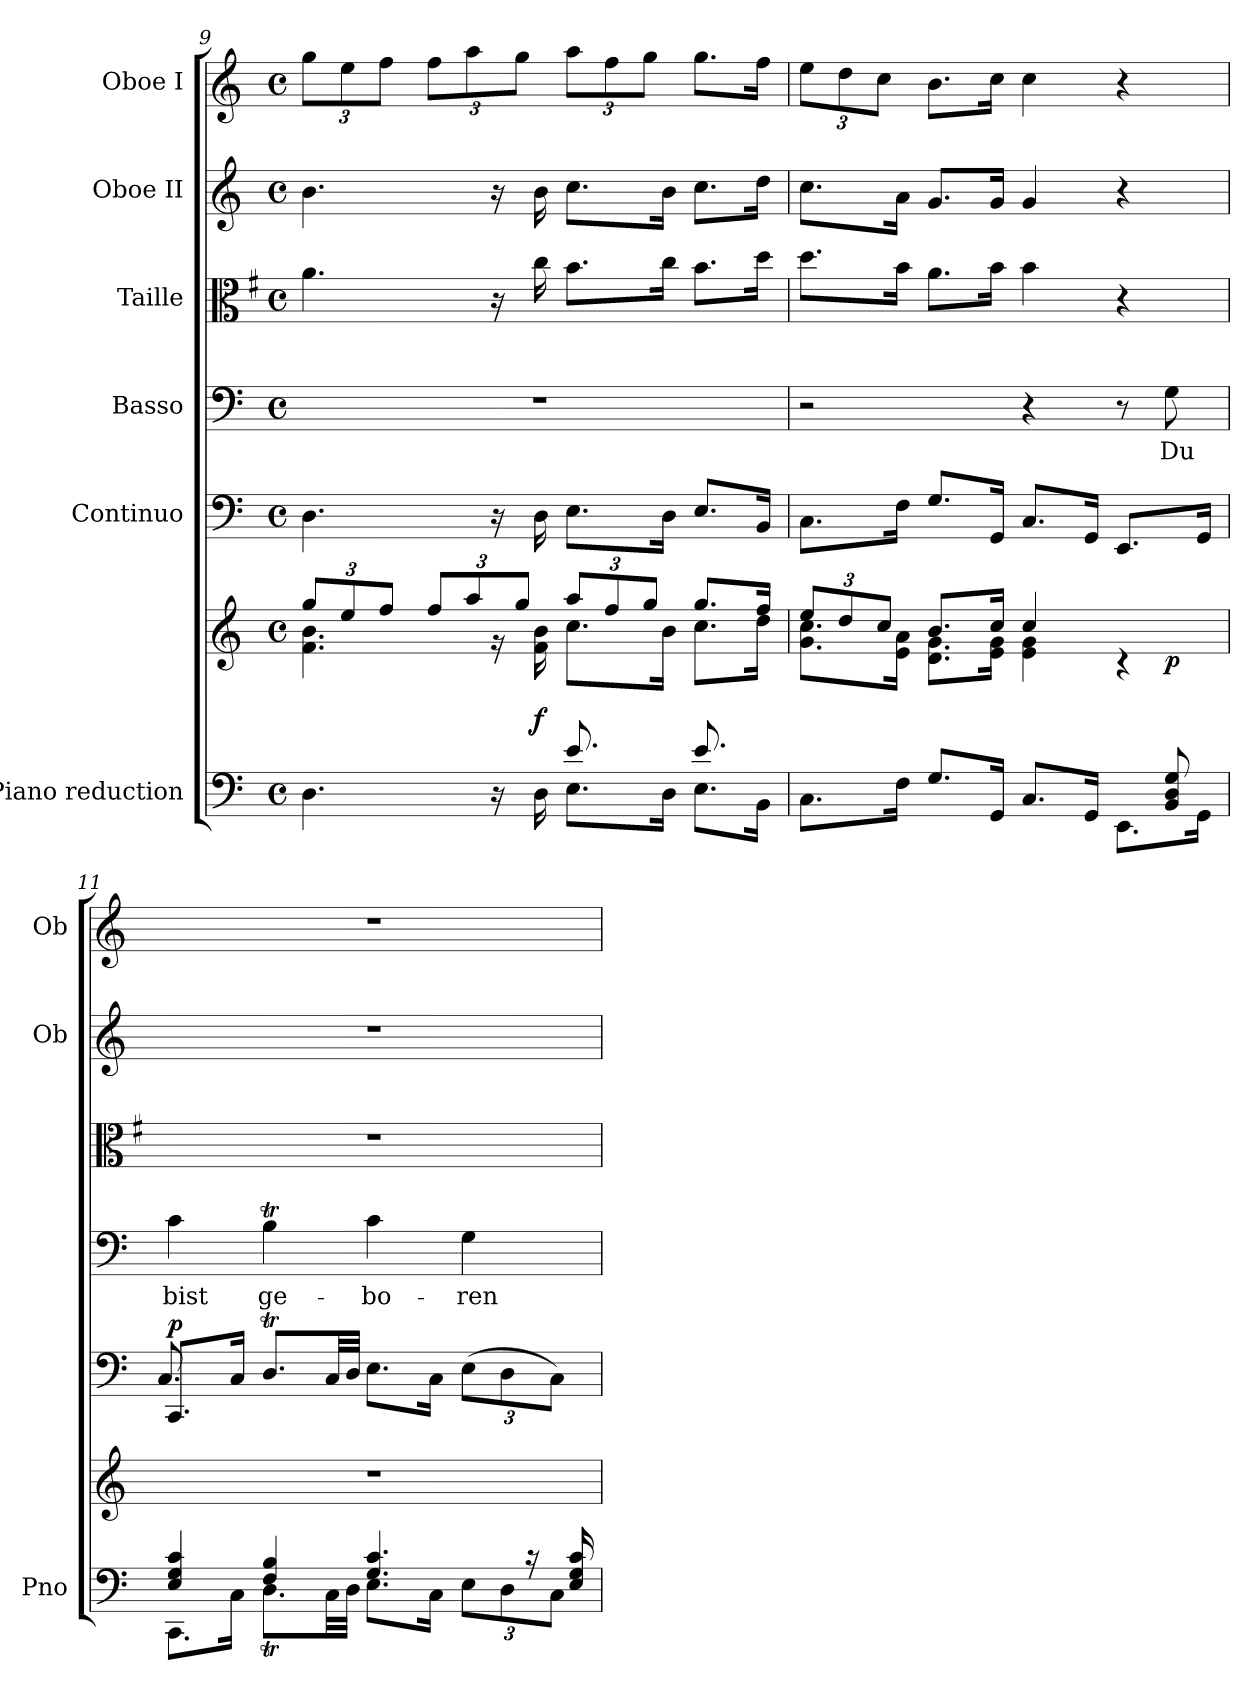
**kern	**kern	**dynam	**kern	**dynam	**kern	**text	**kern	**kern	**kern
*part6	*part6	*part6	*part5	*part5	*part4	*part4	*part3	*part2	*part1
*staff7	*staff6	*staff6/7	*staff5	*staff5	*staff4	*staff4	*staff3	*staff2	*staff1
*I"Piano reduction	*	*	*I"Continuo	*	*I"Basso	*	*I"Taille	*I"Oboe II	*I"Oboe I
*I'Pno	*	*	*	*	*	*	*	*I'Ob	*I'Ob
*clefF4	*clefG2	*	*clefF4	*	*clefF4	*	*clefC3	*clefG2	*clefG2
*	*	*	*	*	*	*	*ITrd4c7	*	*
*k[]	*k[]	*	*k[]	*	*k[]	*	*k[]	*k[]	*k[]
*M4/4	*M4/4	*	*M4/4	*	*M4/4	*	*M4/4	*M4/4	*M4/4
*met(c)	*met(c)	*	*met(c)	*	*met(c)	*	*met(c)	*met(c)	*met(c)
=9	=9	=9	=9	=9	=9	=9	=9	=9	=9
*^	*	*	*	*	*	*	*	*	*
*	*	*Xbrackettup	*	*	*	*	*	*	*	*Xbrackettup
*	*	*^	*	*	*	*	*	*	*	*
*	*	*	*^	*	*	*	*	*	*	*	*
4.ryy	4.D\	12gg/L	4.f\ 4.b\	8.ryy	.	4.D\	.	1r	.	4.d\	4.b\	12gg\L
.	.	12ee/	.	.	.	.	.	.	.	.	.	12ee\
.	.	12ff/J	.	.	.	.	.	.	.	.	.	12ff\J
*	*	*	*v	*v	*	*	*	*	*	*	*	*
.	.	12ff/L	.	.	.	.	.	.	.	.	12ff\L
.	.	12aa/	.	.	.	.	.	.	.	.	12aa\
16r	16ryy	.	16r	.	16r	.	.	.	16r	16r	.
.	.	12gg/J	.	.	.	.	.	.	.	.	12gg\J
!	!	!	!	!LO:DY:b	!	!	!	!	!	!	!
16ryy	16D\	.	16f\ 16b\	f	16D\	.	.	.	16f\	16b\	.
8.e/L	8.E\L	12aa/L	8.cc\L	.	8.E\L	.	.	.	8.e\L	8.cc\L	12aa\L
.	.	12ff/	.	.	.	.	.	.	.	.	12ff\
.	.	12gg/J	.	.	.	.	.	.	.	.	12gg\J
*	*	*	*^	*	*	*	*	*	*	*	*
16ryy	16D\Jk	.	16b\Jk	16f\Jk	.	16D\Jk	.	.	.	16f\Jk	16b\Jk	.
8.e/L	8.E\L	8.gg/L	8.cc\L	8.ryy	.	8.E/L	.	.	.	8.e\L	8.cc\L	8.gg\L
16ryy	16BB\Jk	16ff/Jk	16dd\Jk	16g\Jk	.	16BB/Jk	.	.	.	16g\Jk	16dd\Jk	16ff\Jk
*	*	*	*v	*v	*	*	*	*	*	*	*	*
=10	=10	=10	=10	=10	=10	=10	=10	=10	=10	=10	=10
2..ryy	8.C\L	12ee/L	8.g\ 8.cc\L	.	8.C\L	.	2r	.	8.g\L	8.cc\L	12ee\L
.	.	12dd/	.	.	.	.	.	.	.	.	12dd\
.	.	12cc/J	.	.	.	.	.	.	.	.	12cc\J
.	16F\Jk	.	16e\ 16a\Jk	.	16F\Jk	.	.	.	16e\Jk	16a\Jk	.
.	8.G/L	8.b/L	8.d\ 8.g\L	.	8.G/L	.	.	.	8.d\L	8.g/L	8.b\L
.	16GG/Jk	16cc/Jk	16e\ 16g\Jk	.	16GG/Jk	.	.	.	16e\Jk	16g/Jk	16cc\Jk
.	8.C/L	4cc/	4e\ 4g\	.	8.C/L	.	4r	.	4e\	4g/	4cc\
.	16GG/Jk	.	.	.	16GG/Jk	.	.	.	.	.	.
.	8.EE\L	4rc	8ryy	.	8.EE/L	.	8r	.	4r	4r	4r
!	!	!	!	!LO:DY:b	!	!	!	!LO:LY:b	!	!	!
8BB/ 8D/ 8G/	.	.	8ryy	p	.	.	8G\	Du	.	.	.
.	16GG\Jk	.	.	.	16GG/Jk	.	.	.	.	.	.
*	*	*v	*v	*	*	*	*	*	*	*	*
!!LO:LB:g=z
=11	=11	=11	=11	=11	=11	=11	=11	=11	=11	=11
*	*	*	*	*^	*	*	*	*	*	*
!	!	!	!	!	!	!LO:DY:a	!	!LO:LY:b	!	!	!
4E/ 4G/ 4c/	8.CC\L	1r	.	8.CC/L	8.C!/	p	4c\	bist	1r	1r	1r
.	16C\Jk	.	.	16C/Jk	16ryy	.	.	.	.	.	.
!	!	!	!	!	!	!	!	!LO:LY:b	!	!	!
4F/ 4B/	8.DT\L	.	.	8.DT/L	4ryy	.	4Bt\	ge-	.	.	.
.	32C\LL	.	.	32C/LL	.	.	.	.	.	.	.
.	32D\JJJ	.	.	32D/JJJ	.	.	.	.	.	.	.
!	!	!	!	!	!	!	!	!LO:LY:b	!	!	!
4.G/ 4.c/	8.E\L	.	.	8.E\L	2ryy	.	4c\	-bo-	.	.	.
.	16C\Jk	.	.	16C\Jk	.	.	.	.	.	.	.
*	*Xbrackettup	*	*	*Xbrackettup	*	*	*	*	*	*	*
!	!	!	!	!	!	!	!	!LO:LY:b	!	!	!
.	12E\L	.	.	(>12E\L	.	.	4G\	-ren	.	.	.
.	12D\	.	.	12D\	.	.	.	.	.	.	.
16r	.	.	.	.	.	.	.	.	.	.	.
.	12C\J	.	.	12C\J)	.	.	.	.	.	.	.
16E/ 16G/ 16c/	.	.	.	.	.	.	.	.	.	.	.
*v	*v	*	*	*v	*v	*	*	*	*	*	*
=	=	=	=	=	=	=	=	=	=
*-	*-	*-	*-	*-	*-	*-	*-	*-	*-
